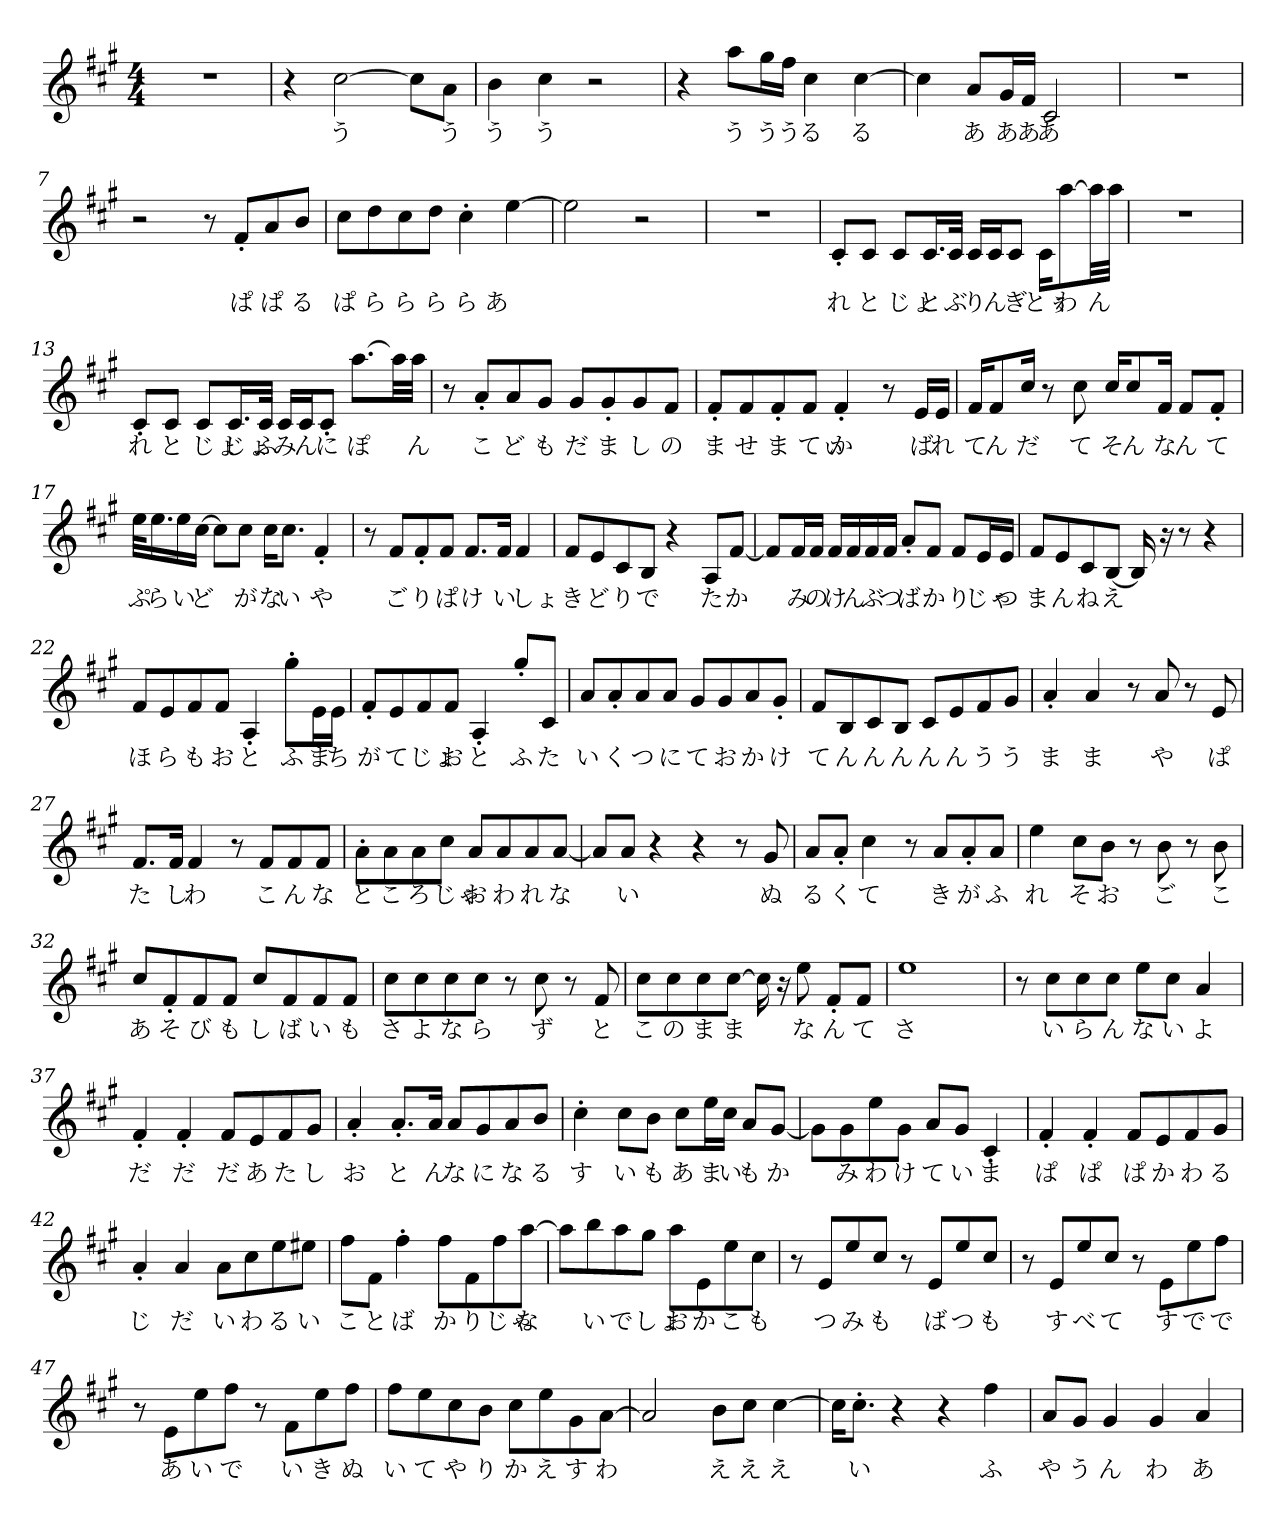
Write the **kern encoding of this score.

**kern	**text
*part1	*part1
*staff1	*staff1
*clefG2	*
*k[f#c#g#]	*
*M4/4	*
*MM160	*
=1	=1
1r	.
=2	=2
4r	.
[2cc#	う
8cc#L]	.
8aJ	う
=3	=3
4b	う
4cc#	う
2r	.
=4	=4
4r	.
8aaL	う
16gg#L	う
16ff#JJ	う
4cc#	る
[4cc#	る
=5	=5
4cc#]	.
8aL	あ
16g#L	あ
16f#JJ	あ
2c#	あ
=6	=6
1r	.
=7	=7
2r	.
8r	.
8f#'L	ぱ
8a	ぱ
8bJ	る
=8	=8
8cc#L	ぱ
8dd	ら
8cc#	ら
8ddJ	ら
4cc#'	ら
[4ee	あ
=9	=9
2ee]	.
2r	.
=10	=10
1r	.
=11	=11
8c#'L	れ
8c#J	と
8c#L	じょ
16.c#L	と
32c#JJk	ぶ
16c#LL	り
16c#J	ん
8c#J	ぎ
16c#KL	とぅ
[8aa	わ
32aaLL]	.
32aaJJJ	ん
=12	=12
1r	.
=13	=13
8c#'L	れ
8c#J	と
8c#L	じょ
16.c#L	じょ
32c#JJk	ふ
16c#LL	み
16c#J	ん
8c#'J	に
[8.aaL	ぽ
32aaLL]	.
32aaJJJ	ん
=14	=14
8r	.
8a'L	こ
8a	ど
8g#J	も
8g#L	だ
8g#'	ま
8g#	し
8f#J	の
=15	=15
8f#'L	ま
8f#	せ
8f#'	ま
8f#J	てぃ
4f#'	か
8r	.
16eLL	ば
16eJJ	れ
=16	=16
16f#KL	て
8f#	ん
16cc#Jk	だ
8r	.
8cc#	て
16cc#KL	そ
8cc#	ん
16f#Jk	な
8f#L	ん
8f#'J	て
=17	=17
32eeKLL	ぷ
16.ee	ら
16ee	い
[16cc#JJ	ど
8cc#L]	.
8cc#J	が
16cc#KL	な
8.cc#J	い
4f#'	や
=18	=18
8r	.
8f#L	ご
8f#'	り
8f#J	ぱ
8.f#L	け
16f#Jk	い
4f#	しょ
=19	=19
8f#L	き
8e	ど
8c#	り
8BJ	で
4r	.
8AL	た
[8f#J	か
=20	=20
8f#L]	.
16f#L	み
16f#JJ	の
16f#LL	け
16f#	ん
16f#	ぶ
16f#JJ	つ
8a'L	ば
8f#J	か
8f#L	り
16eL	じゃ
16eJJ	つ
=21	=21
8f#L	ま
8e	ん
8c#	ね
[8BJ	え
16B]	.
16r	.
8r	.
4r	.
=22	=22
8f#L	ほ
8e	ら
8f#	も
8f#J	お
4A'	と
8gg#'L	ふ
16eL	ま
16eJJ	ち
=23	=23
8f#'L	が
8e	て
8f#	じょ
8f#J	お
4A'	と
8gg#'L	ふ
8c#J	た
=24	=24
8aL	い
8a'	く
8a	つ
8aJ	に
8g#L	て
8g#	お
8a	か
8g#'J	け
=25	=25
8f#L	て
8B	ん
8c#	ん
8BJ	ん
8c#L	ん
8e	ん
8f#	う
8g#J	う
=26	=26
4a'	ま
4a	ま
8r	.
8a	や
8r	.
8e	ぱ
=27	=27
8.f#L	た
16f#Jk	し
4f#	わ
8r	.
8f#L	こ
8f#	ん
8f#J	な
=28	=28
8a'L	と
8a	こ
8a	ろ
8cc#J	じゃ
8aL	お
8a	わ
8a	れ
[8aJ	な
=29	=29
8aL]	.
8aJ	い
4r	.
4r	.
8r	.
8g#	ぬ
=30	=30
8aL	る
8a'J	く
4cc#	て
8r	.
8aL	き
8a'	が
8aJ	ふ
=31	=31
4ee	れ
8cc#L	そ
8bJ	お
8r	.
8b	ご
8r	.
8b	こ
=32	=32
8cc#L	あ
8f#'	そ
8f#	び
8f#J	も
8cc#L	し
8f#	ば
8f#	い
8f#J	も
=33	=33
8cc#L	さ
8cc#	よ
8cc#	な
8cc#J	ら
8r	.
8cc#	ず
8r	.
8f#	と
=34	=34
8cc#L	こ
8cc#	の
8cc#	ま
[8cc#J	ま
16cc#]	.
16r	.
8ee	な
8f#'L	ん
8f#J	て
=35	=35
1ee	さ
=36	=36
8r	.
8cc#L	い
8cc#	ら
8cc#J	ん
8eeL	な
8cc#J	い
4a	よ
=37	=37
4f#'	だ
4f#'	だ
8f#L	だ
8e	あ
8f#	た
8g#J	し
=38	=38
4a'	お
8.a'L	と
16aJk	ん
8aL	な
8g#	に
8a	な
8bJ	る
=39	=39
4cc#'	す
8cc#L	い
8bJ	も
8cc#L	あ
16eeL	ま
16cc#JJ	い
8aL	も
[8g#J	か
=40	=40
8g#L]	.
8g#	み
8ee	わ
8g#J	け
8aL	て
8g#J	い
4c#'	ま
=41	=41
4f#'	ぱ
4f#'	ぱ
8f#L	ぱ
8e	か
8f#	わ
8g#J	る
=42	=42
4a'	じ
4a	だ
8aL	い
8cc#	わ
8ee	る
8ee#XJ	い
=43	=43
8ff#L	こ
8f#J	と
4ff#'	ば
8ff#L	か
8f#	り
8ff#	じゃ
[8aaJ	な
=44	=44
8aaL]	.
8bb	い
8aa	で
8gg#J	しょ
8aaL	お
8e	か
8ee	こ
8cc#J	も
=45	=45
8r	.
8eL	つ
8ee	み
8cc#J	も
8r	.
8eL	ば
8ee	つ
8cc#J	も
=46	=46
8r	.
8eL	す
8ee	べ
8cc#J	て
8r	.
8eL	す
8ee	で
8ff#J	で
=47	=47
8r	.
8eL	あ
8ee	い
8ff#J	で
8r	.
8f#L	い
8ee	き
8ff#J	ぬ
=48	=48
8ff#L	い
8ee	て
8cc#	や
8bJ	り
8cc#L	か
8ee	え
8g#	す
[8aJ	わ
=49	=49
2a]	.
8bL	え
8cc#J	え
[4cc#	え
=50	=50
16cc#KL]	.
8.cc#'J	い
4r	.
4r	.
4ff#	ふ
=51	=51
8aL	や
8g#J	う
4g#	ん
4g#	わ
4a	あ
=	=
*-	*-
